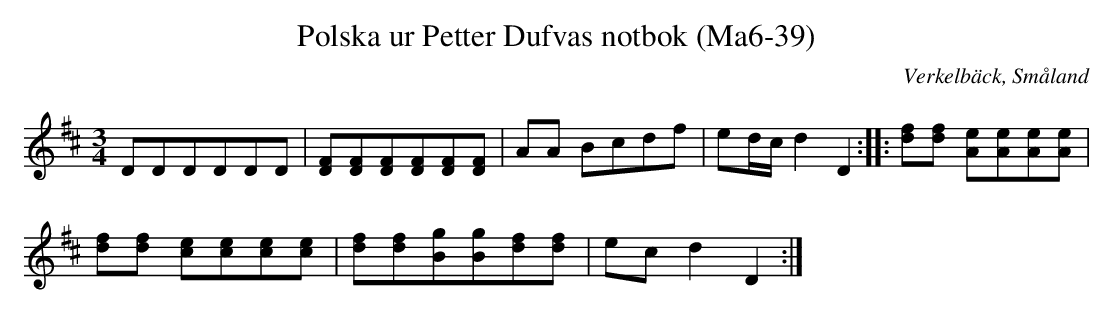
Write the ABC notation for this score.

X:1
T:Polska ur Petter Dufvas notbok (Ma6-39)
O:Verkelbäck, Småland
M:3/4
L:1/8
K:D
DDDDDD|[DF][DF][DF][DF][DF][DF]|AA Bcdf|ed/c/ d2D2:| |:[df][df] [eA][eA][eA][eA]|
[df][df] [ce][ce][ce][ce]|[df][df][Bg][Bg][df][df]|ec d2D2:|
